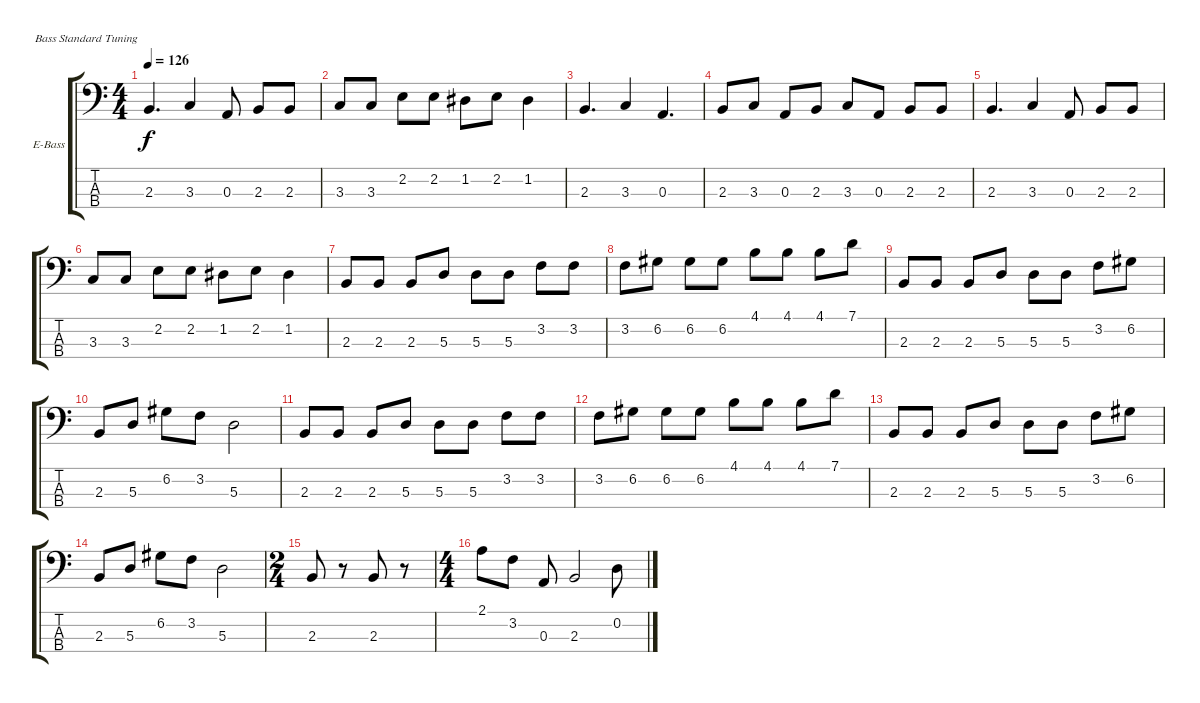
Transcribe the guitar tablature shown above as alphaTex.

\bracketExtendMode groupsimilarinstruments
\firstSystemTrackNameOrientation horizontal
\otherSystemsTrackNameOrientation horizontal
\track ("Raita 1" "E-Bass") {instrument electricbassfinger}
\staff {score tabs}
\tuning (G2 D2 A1 E1)
\ts (4 4)
\tempo 126
\clef f4
\ks c
2.3.4{d dy f} 3.3.4 0.3.8 2.3.8 2.3.8 |
3.3.8 3.3.8 2.2.8 2.2.8 1.2.8 2.2.8 1.2.4 |
2.3.4{d} 3.3.4 0.3.4{d} |
2.3.8 3.3.8 0.3.8 2.3.8 3.3.8 0.3.8 2.3.8 2.3.8 |
2.3.4{d} 3.3.4 0.3.8 2.3.8 2.3.8 |
3.3.8 3.3.8 2.2.8 2.2.8 1.2.8 2.2.8 1.2.4 |
2.3.8 2.3.8 2.3.8 5.3.8 5.3.8 5.3.8 3.2.8 3.2.8 |
3.2.8 6.2.8 6.2.8 6.2.8 4.1.8 4.1.8 4.1.8 7.1.8 |
2.3.8 2.3.8 2.3.8 5.3.8 5.3.8 5.3.8 3.2.8 6.2.8 |
2.3.8 5.3.8 6.2.8 3.2.8 5.3.2 |
2.3.8 2.3.8 2.3.8 5.3.8 5.3.8 5.3.8 3.2.8 3.2.8 |
3.2.8 6.2.8 6.2.8 6.2.8 4.1.8 4.1.8 4.1.8 7.1.8 |
2.3.8 2.3.8 2.3.8 5.3.8 5.3.8 5.3.8 3.2.8 6.2.8 |
2.3.8 5.3.8 6.2.8 3.2.8 5.3.2 |
\ts (2 4)
\beaming (8 2 2)
2.3.8 r.8 2.3.8 r.8 |
\ts (4 4)
\beaming (8 2 2 2 2)
2.1.8 3.2.8 0.3.8 2.3.2 0.2.8
